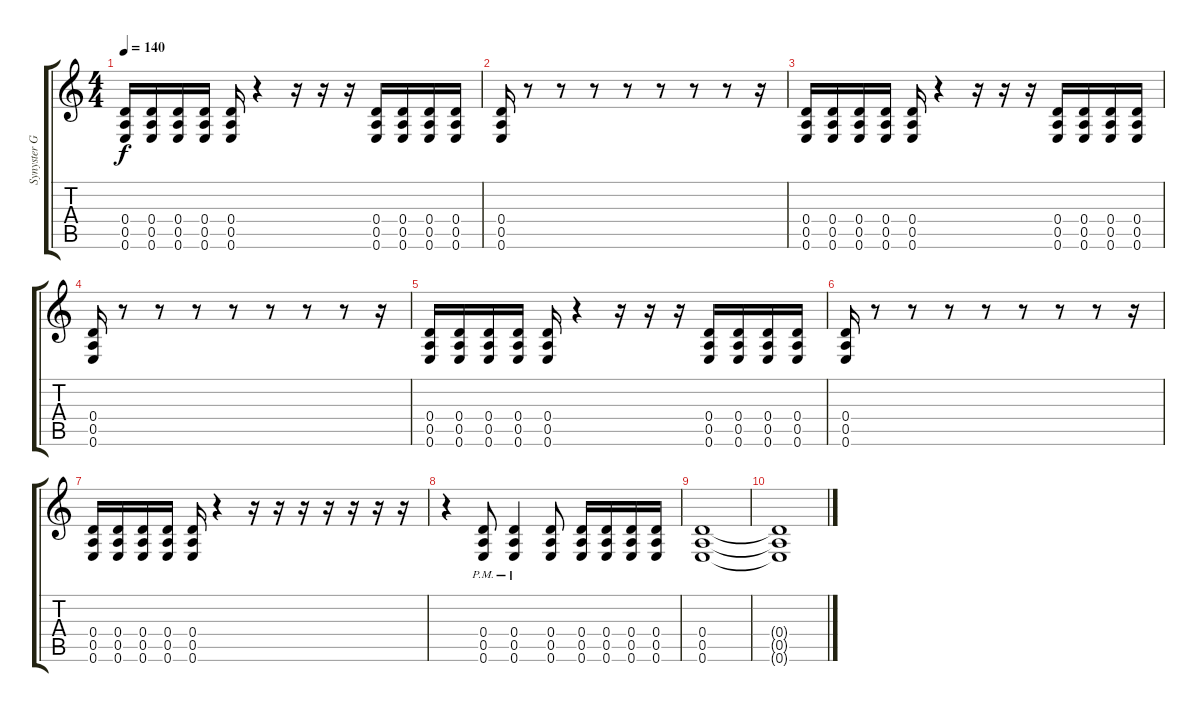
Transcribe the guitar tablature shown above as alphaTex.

\track ("Synyster Gates" "Synyster G") {instrument overdrivenguitar}
\staff {score tabs}
\tuning (E4 B3 G3 D3 A2 E2) {hide}
\ts (4 4)
\tempo 140
\clef g2
\ks c
(0.4 0.5 0.6).16{dy f} (0.4 0.5 0.6).16 (0.4 0.5 0.6).16 (0.4 0.5 0.6).16 (0.4 0.5 0.6).16 r.4 r.16 r.16 r.16 (0.4 0.5 0.6).16 (0.4 0.5 0.6).16 (0.4 0.5 0.6).16 (0.4 0.5 0.6).16 |
(0.4 0.5 0.6).16 r.8 r.8 r.8 r.8 r.8 r.8 r.8 r.16 |
(0.4 0.5 0.6).16 (0.4 0.5 0.6).16 (0.4 0.5 0.6).16 (0.4 0.5 0.6).16 (0.4 0.5 0.6).16 r.4 r.16 r.16 r.16 (0.4 0.5 0.6).16 (0.4 0.5 0.6).16 (0.4 0.5 0.6).16 (0.4 0.5 0.6).16 |
(0.4 0.5 0.6).16 r.8 r.8 r.8 r.8 r.8 r.8 r.8 r.16 |
(0.4 0.5 0.6).16 (0.4 0.5 0.6).16 (0.4 0.5 0.6).16 (0.4 0.5 0.6).16 (0.4 0.5 0.6).16 r.4 r.16 r.16 r.16 (0.4 0.5 0.6).16 (0.4 0.5 0.6).16 (0.4 0.5 0.6).16 (0.4 0.5 0.6).16 |
(0.4 0.5 0.6).16 r.8 r.8 r.8 r.8 r.8 r.8 r.8 r.16 |
(0.4 0.5 0.6).16 (0.4 0.5 0.6).16 (0.4 0.5 0.6).16 (0.4 0.5 0.6).16 (0.4 0.5 0.6).16 r.4 r.16 r.16 r.16 r.16 r.16 r.16 r.16 |
r.4 (0.4{pm} 0.5{pm} 0.6{pm}).8 (0.4{pm} 0.5{pm} 0.6{pm}).4 (0.4 0.5 0.6).8 (0.4 0.5 0.6).16 (0.4 0.5 0.6).16 (0.4 0.5 0.6).16 (0.4 0.5 0.6).16 |
(0.4 0.5 0.6).1 |
(0.4{t} 0.5{t} 0.6{t}).1
